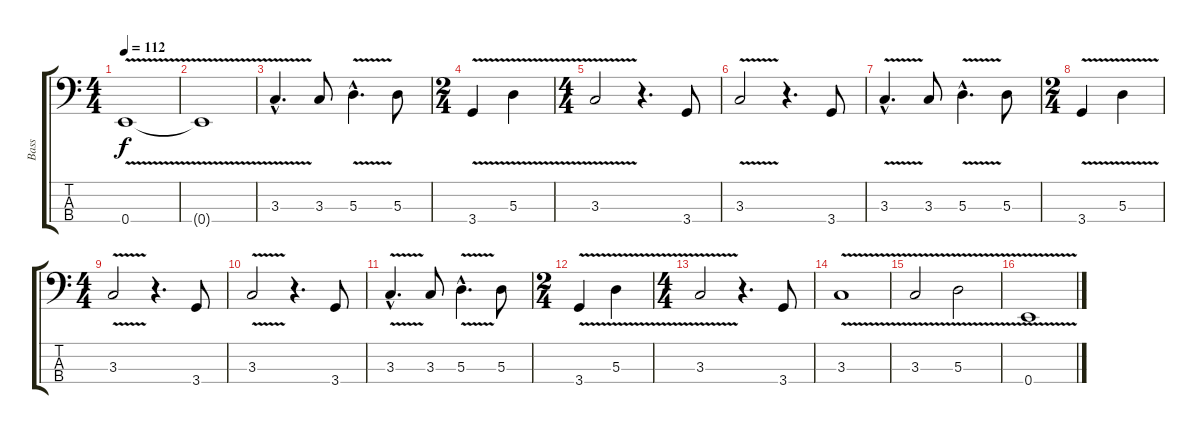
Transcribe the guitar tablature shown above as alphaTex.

\track ("Bass" "Bass") {instrument fretlessbass}
\staff {score tabs}
\tuning (G2 D2 A1 E1) {hide}
\ts (4 4)
\tempo 112
\clef f4
\ks c
0.4{v}.1{dy f} |
0.4{t}.1 |
3.3{v hac}.4{d} 3.3.8 5.3{v hac}.4{d} 5.3.8 |
\ts (2 4)
3.4{v}.4 5.3{v}.4 |
\ts (4 4)
3.3{v}.2 r.4{d} 3.4.8 |
3.3{v}.2 r.4{d} 3.4.8 |
3.3{v hac}.4{d} 3.3.8 5.3{v hac}.4{d} 5.3.8 |
\ts (2 4)
3.4{v}.4 5.3{v}.4 |
\ts (4 4)
3.3{v}.2 r.4{d} 3.4.8 |
3.3{v}.2 r.4{d} 3.4.8 |
3.3{v hac}.4{d} 3.3.8 5.3{v hac}.4{d} 5.3.8 |
\ts (2 4)
3.4{v}.4 5.3{v}.4 |
\ts (4 4)
3.3{v}.2 r.4{d} 3.4.8 |
3.3{v}.1 |
3.3{v}.2 5.3{v}.2 |
0.4{v}.1
